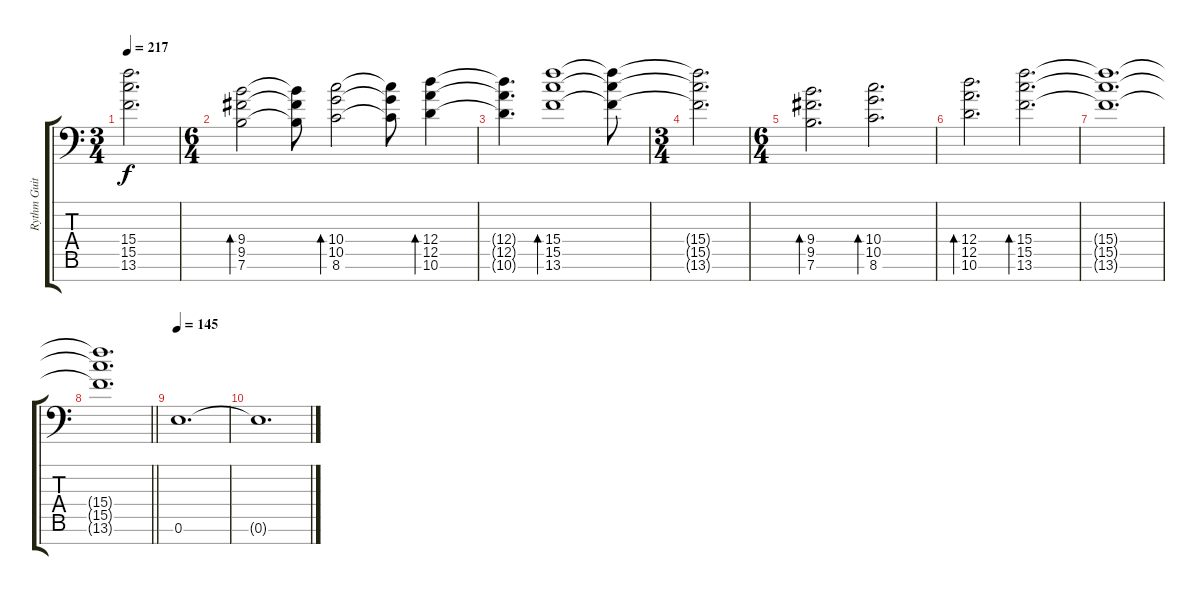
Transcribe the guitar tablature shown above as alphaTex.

\track ("Rythm Guitar #2" "Rythm Guit") {instrument distortionguitar}
\staff {score tabs}
\tuning (D4 A3 E3 D3 A2 E2 A1) {hide}
\ts (3 4)
\tempo 217
\clef f4
\ks c
(15.4{t} 15.5{t} 13.6{t}).2{d dy f} |
\ts (6 4)
(9.4 9.5 7.6).2{bd 240} (9.4{t} 9.5{t} 7.6{t}).8 (10.4 10.5 8.6).2{bd 240} (10.4{t} 10.5{t} 8.6{t}).8 (12.4 12.5 10.6).4{bd 240} |
(12.4{t} 12.5{t} 10.6{t}).4{d} (15.4 15.5 13.6).1{bd 240} (15.4{t} 15.5{t} 13.6{t}).8 |
\ts (3 4)
(15.4{t} 15.5{t} 13.6{t}).2{d} |
\ts (6 4)
(9.4 9.5 7.6).2{d bd 240} (10.4 10.5 8.6).2{d bd 240} |
(12.4 12.5 10.6).2{d bd 240} (15.4 15.5 13.6).2{d bd 240} |
(15.4{t} 15.5{t} 13.6{t}).1{d} |
\barLineRight lightlight
(15.4{t} 15.5{t} 13.6{t}).1{d} |
\section ("" "")
\tempo 145
0.6.1{d instrument electricguitarjazz} |
0.6{t}.1{d}
